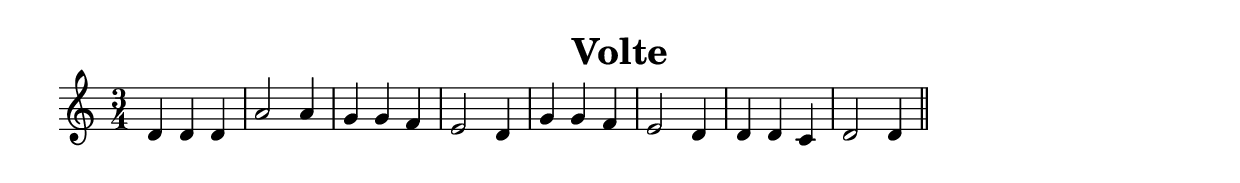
\version "2.7.40"
\header {
	crossRefNumber = "1"
	footnotes = "\\\\pour plus d'information : http://graner.name/nicolas/arbeau/"
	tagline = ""
	title = "Volte"
}
voicedefault =  {
\set Score.defaultBarType = ""

\time 3/4 \key c \major   d'4    d'4    d'4    a'2    a'4    \bar "|"   g'4    
g'4    f'4    e'2    d'4    \bar "|"   g'4    g'4    f'4    e'2    d'4    
\bar "|"   d'4    d'4    c'4    d'2    d'4    \bar "||"   
}

\score{
    <<

	\context Staff="default"
	{
	    \voicedefault 
	}

    >>
	\layout { indent = 0.0\cm 
	}
	\midi { \tempo 2=100 }
}
